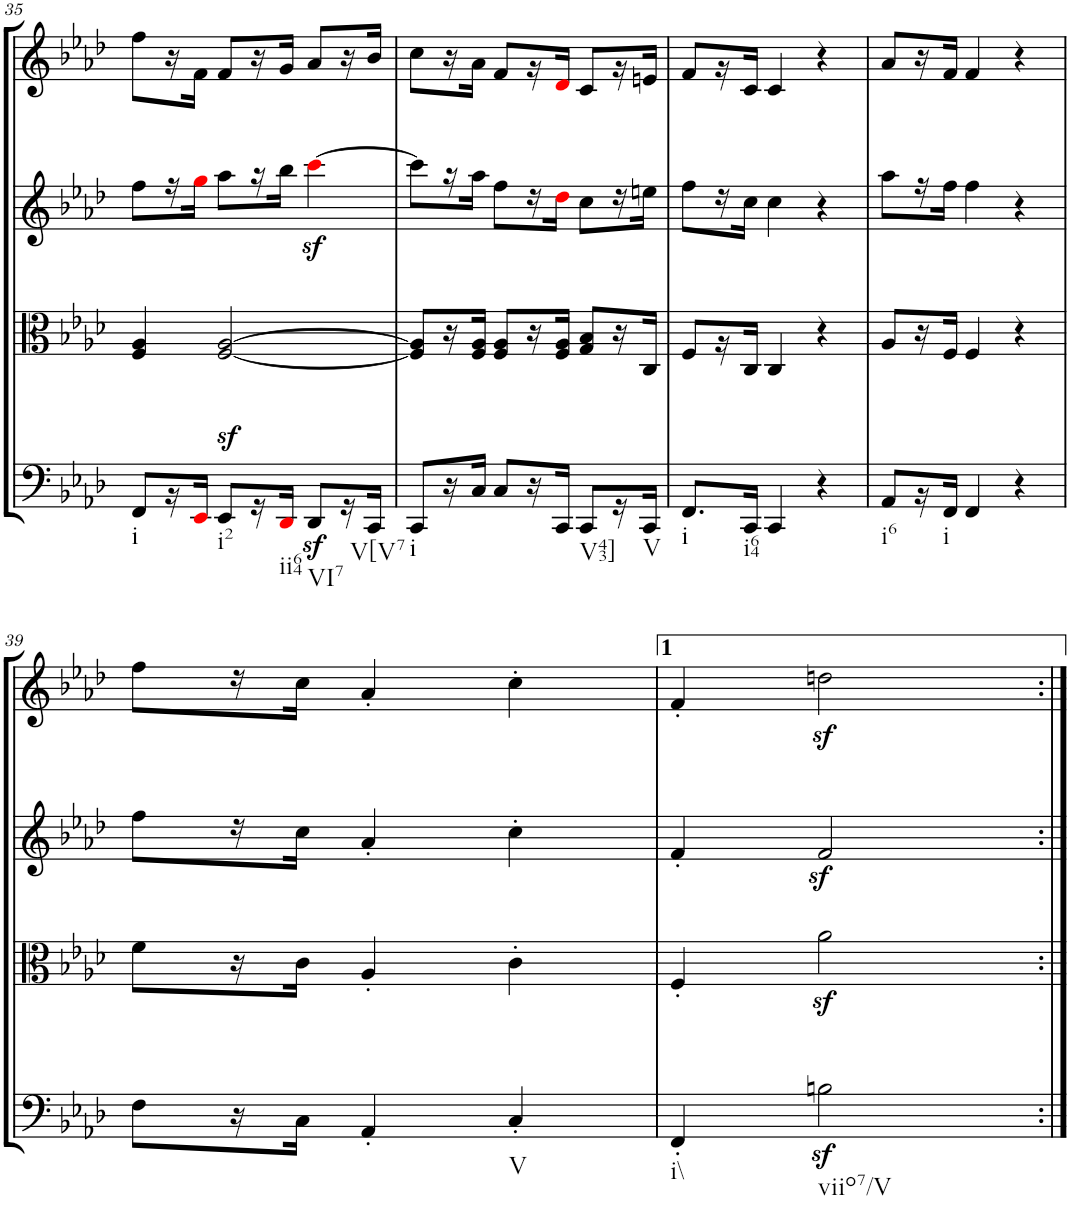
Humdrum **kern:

**kern	**kern	**kern	**kern
*part4	*part3	*part2	*part1
*staff4	*staff3	*staff2	*staff1
*I"Cello	*I"Viola	*I"2nd Violin	*I"1st Violin
*	*I'Vla	*I'Vln	*I'Vln
!!LO:PB:g=z
*clefF4	*clefC3	*clefG2	*clefG2
*k[b-e-a-d-]	*k[b-e-a-d-]	*k[b-e-a-d-]	*k[b-e-a-d-]
*M3/4	*M3/4	*M3/4	*M3/4
=35	=35	=35	=35
!LO:TX:b:t=i	!	!	!
8FF/L	4F/ 4A-/	8ff\L	8ff\L
16r	.	16r	16r
16EE-i/JJ	.	16ggi\JJ	16f\JJ
!LO:TX:b:t=i2	!	!	!
8EE-z>/L	[2F/ [2A-/	8aa-\L	8f/L
16r	.	16r	16r
!LO:TX:b:t=ii64	!	!	!
16DD-i/JJ	.	16bb-\JJ	16g/JJ
!LO:TX:b:t=VI7	!	!	!
8DD-z</L	.	[4cccz<i\	8a-/L
16r	.	.	16r
!LO:TX:b:t=V[V7	!	!	!
16CC/JJ	.	.	16b-/JJ
=36	=36	=36	=36
!LO:TX:b:t=i	!	!	!
8CC/L	8F/] 8A-/]L	8ccc\L]	8cc\L
16r	16r	16r	16r
16C/JJ	16F/ 16A-/JJ	16aa-\JJ	16a-\JJ
8C/L	8F/ 8A-/L	8ff\L	8f/L
16r	16r	16r	16r
16CC/JJ	16F/ 16A-/JJ	16dd-i\JJ	16d-i/JJ
!LO:TX:b:t=V43]	!	!	!
8CC/L	8G/ 8B-/L	8cc\L	8c/L
16r	16r	16r	16r
!LO:TX:b:t=V	!	!	!
16CC/JJ	16C/JJ	16een\JJ	16en/JJ
=37	=37	=37	=37
!LO:TX:b:t=i	!	!	!
8.FF/L	8F/L	8ff\L	8f/L
.	16r	16r	16r
!LO:TX:b:t=i64	!	!	!
16CC/Jk	16C/JJ	16cc\JJ	16c/JJ
4CC/	4C/	4cc\	4c/
4r	4r	4r	4r
=38	=38	=38	=38
!LO:TX:b:t=i6	!	!	!
8AA-/L	8A-/L	8aa-\L	8a-/L
16r	16r	16r	16r
!LO:TX:b:t=i	!	!	!
16FF/JJ	16F/JJ	16ff\JJ	16f/JJ
4FF/	4F/	4ff\	4f/
4r	4r	4r	4r
!!LO:LB:g=z
=39	=39	=39	=39
8F\L	8f\L	8ff\L	8ff\L
16r	16r	16r	16r
16C\JJ	16c\JJ	16cc\JJ	16cc\JJ
4AA-'/	4A-'/	4a-'/	4a-'/
!LO:TX:b:t=V	!	!	!
4C'/	4c'\	4cc'\	4cc'\
=40	=40	=40	=40
!LO:TX:b:t=i\\	!	!	!
4FF'/	4F'/	4f'/	4f'/
!LO:TX:b:t=viio7/V	!	!	!
2Bnz<\	2a-z<\	2fz</	2ddnz<\
=:|!	=:|!	=:|!	=:|!
*-	*-	*-	*-
